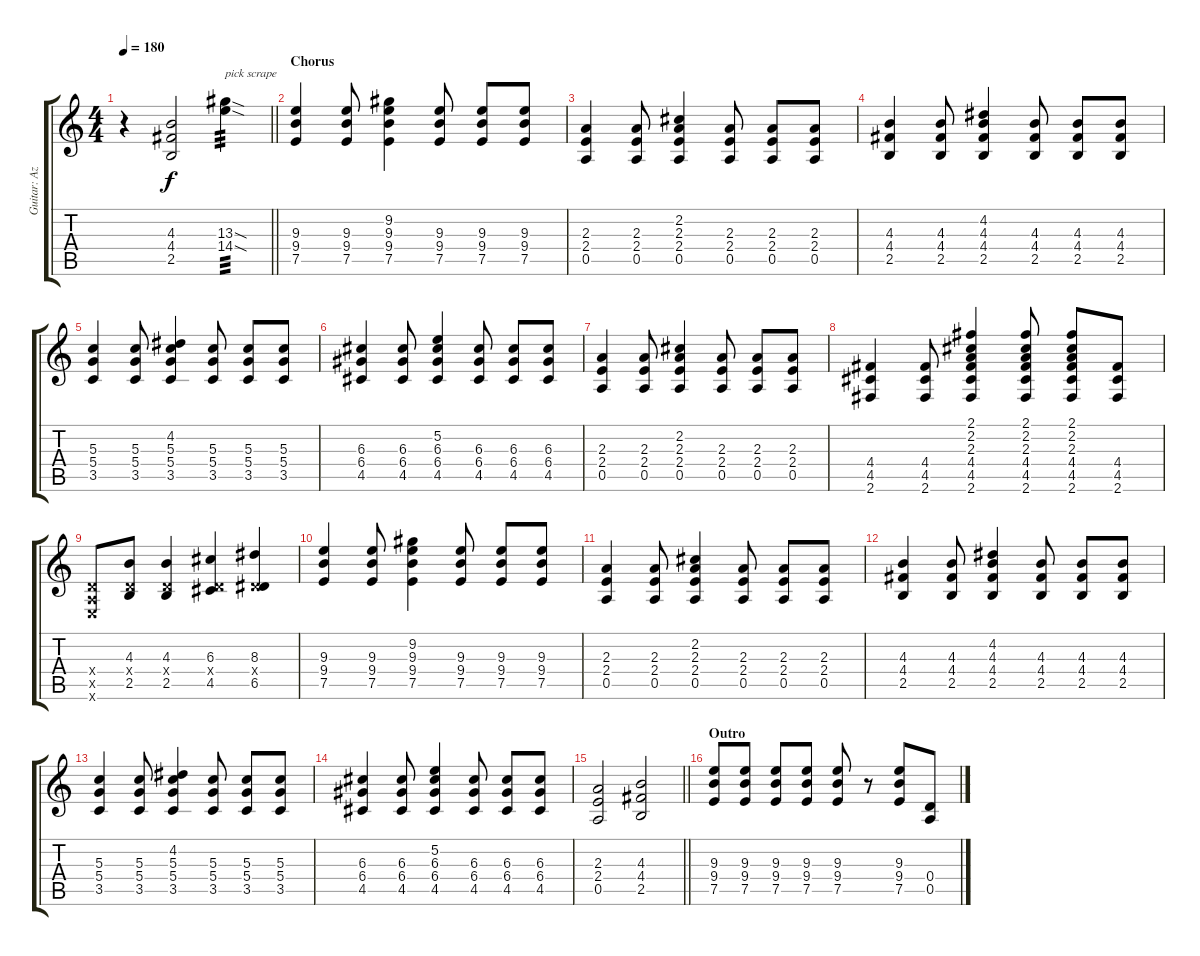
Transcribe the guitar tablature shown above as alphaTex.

\track ("Guitar: Azusa Nakano" "Guitar: Az") {instrument distortionguitar}
\staff {score tabs}
\tuning (E4 B3 G3 D3 A2 E2) {hide}
\ts (4 4)
\tempo 180
\clef g2
\barLineRight lightlight
\ks c
r.4{dy f} (4.3 4.4 2.5).2 (13.3{sod} 14.4{sod}).4{txt "pick scrape" tp 3} |
\section ("" "Chorus")
(9.3 9.4 7.5).4 (9.3 9.4 7.5).8 (9.2 9.3 9.4 7.5).4 (9.3 9.4 7.5).8 (9.3 9.4 7.5).8 (9.3 9.4 7.5).8 |
(2.3 2.4 0.5).4 (2.3 2.4 0.5).8 (2.2 2.3 2.4 0.5).4 (2.3 2.4 0.5).8 (2.3 2.4 0.5).8 (2.3 2.4 0.5).8 |
(4.3 4.4 2.5).4 (4.3 4.4 2.5).8 (4.2 4.3 4.4 2.5).4 (4.3 4.4 2.5).8 (4.3 4.4 2.5).8 (4.3 4.4 2.5).8 |
(5.3 5.4 3.5).4 (5.3 5.4 3.5).8 (4.2 5.3 5.4 3.5).4 (5.3 5.4 3.5).8 (5.3 5.4 3.5).8 (5.3 5.4 3.5).8 |
(6.3 6.4 4.5).4 (6.3 6.4 4.5).8 (5.2 6.3 6.4 4.5).4 (6.3 6.4 4.5).8 (6.3 6.4 4.5).8 (6.3 6.4 4.5).8 |
(2.3 2.4 0.5).4 (2.3 2.4 0.5).8 (2.2 2.3 2.4 0.5).4 (2.3 2.4 0.5).8 (2.3 2.4 0.5).8 (2.3 2.4 0.5).8 |
(4.4 4.5 2.6).4 (4.4 4.5 2.6).8 (2.1 2.2 2.3 4.4 4.5 2.6).4 (2.1 2.2 2.3 4.4 4.5 2.6).8 (2.1 2.2 2.3 4.4 4.5 2.6).8 (4.4 4.5 2.6).8 |
(0.4{x} 0.5{x} 0.6{x}).8 (4.3 0.4{x} 2.5).8 (4.3 0.4{x} 2.5).4 (6.3 0.4{x} 4.5).4 (8.3 0.4{x} 6.5).4 |
(9.3 9.4 7.5).4 (9.3 9.4 7.5).8 (9.2 9.3 9.4 7.5).4 (9.3 9.4 7.5).8 (9.3 9.4 7.5).8 (9.3 9.4 7.5).8 |
(2.3 2.4 0.5).4 (2.3 2.4 0.5).8 (2.2 2.3 2.4 0.5).4 (2.3 2.4 0.5).8 (2.3 2.4 0.5).8 (2.3 2.4 0.5).8 |
(4.3 4.4 2.5).4 (4.3 4.4 2.5).8 (4.2 4.3 4.4 2.5).4 (4.3 4.4 2.5).8 (4.3 4.4 2.5).8 (4.3 4.4 2.5).8 |
(5.3 5.4 3.5).4 (5.3 5.4 3.5).8 (4.2 5.3 5.4 3.5).4 (5.3 5.4 3.5).8 (5.3 5.4 3.5).8 (5.3 5.4 3.5).8 |
(6.3 6.4 4.5).4 (6.3 6.4 4.5).8 (5.2 6.3 6.4 4.5).4 (6.3 6.4 4.5).8 (6.3 6.4 4.5).8 (6.3 6.4 4.5).8 |
\barLineRight lightlight
(2.3 2.4 0.5).2 (4.3 4.4 2.5).2 |
\section ("" "Outro")
(9.3 9.4 7.5).8 (9.3 9.4 7.5).8 (9.3 9.4 7.5).8 (9.3 9.4 7.5).8 (9.3 9.4 7.5).8 r.8 (9.3 9.4 7.5).8 (0.4 0.5).8
